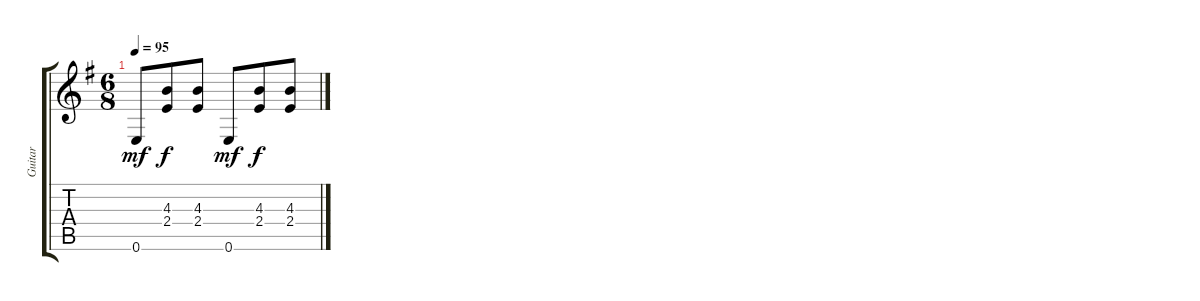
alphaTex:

\track ("Guitar" "Guitar") {instrument acousticguitarsteel}
\staff {score tabs}
\tuning (E4 B3 G3 D3 A2 E2) {hide}
\ts (6 8)
\tempo 95
\clef g2
\ks eminor
0.6.8{dy mf} (4.3 2.4).8{dy f} (4.3 2.4).8 0.6.8{dy mf} (4.3 2.4).8{dy f} (4.3 2.4).8
